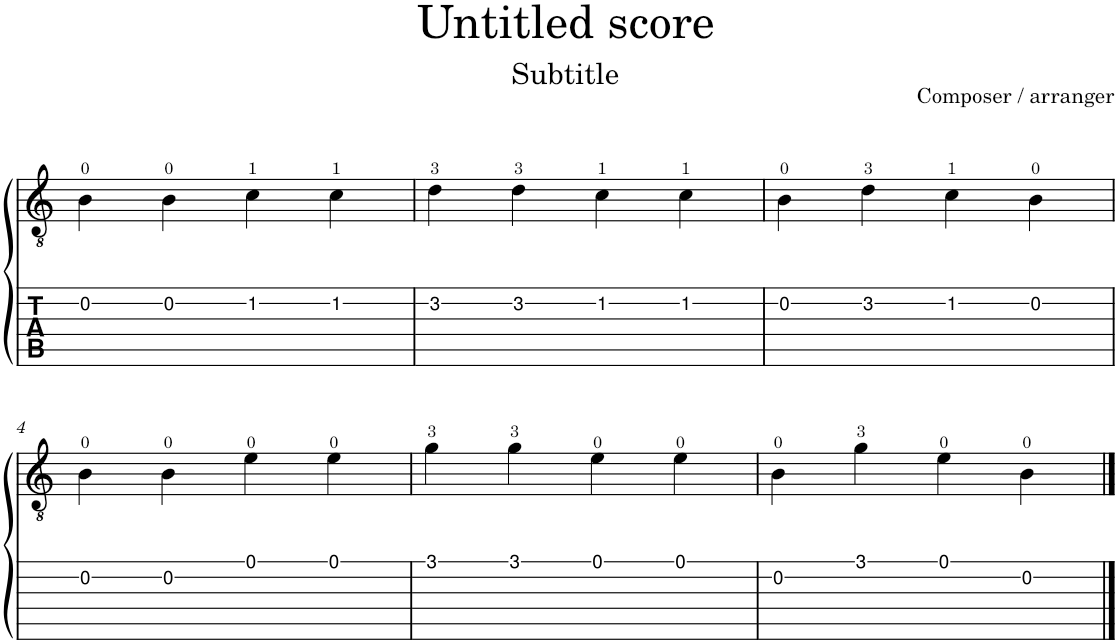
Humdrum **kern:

**kern	**kern
*part1	*part1
*staff2	*staff1
*I"Guitar	*
*I'Guit.	*
*stria6	*
*	*clefGv2
*k[]	*k[]
*M4/4	*M4/4
=1	=1
4B	4B\
4B	4B\
4c	4c\
4c	4c\
=2	=2
4d	4d\
4d	4d\
4c	4c\
4c	4c\
=3	=3
4B	4B\
4d	4d\
4c	4c\
4B	4B\
!!LO:LB:g=z
=4	=4
4B	4B\
4B	4B\
4e	4e\
4e	4e\
=5	=5
4g	4g\
4g	4g\
4e	4e\
4e	4e\
=6	=6
4B	4B\
4g	4g\
4e	4e\
4B	4B\
==	==
*-	*-
